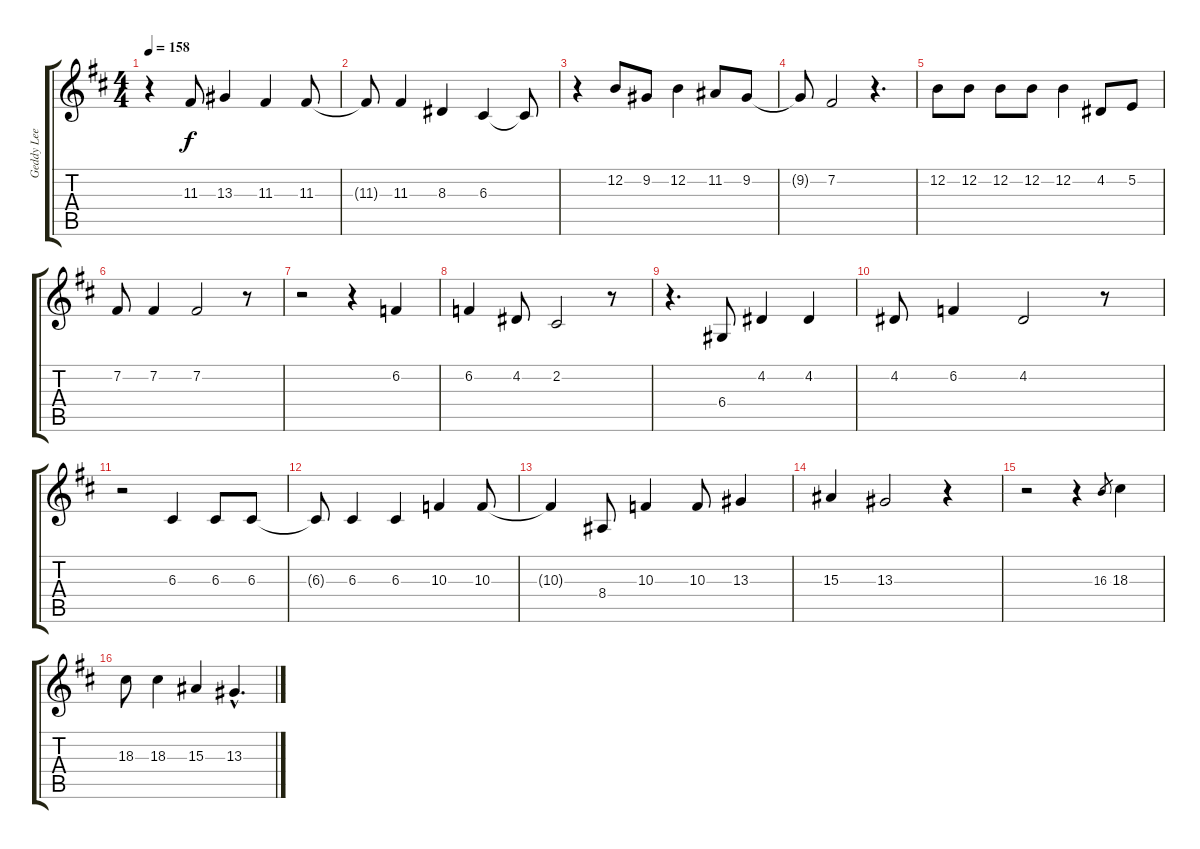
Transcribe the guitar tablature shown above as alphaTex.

\track ("Geddy Lee (vocals)" "Geddy Lee ") {instrument lead2sawtooth}
\staff {score tabs}
\tuning (E4 B3 G3 D3 A2 E2) {hide}
\ts (4 4)
\tempo 158
\clef g2
\ks bminor
r.4{dy f} 11.3.8 13.3.4 11.3.4 11.3.8 |
11.3{t}.8 11.3.4 8.3.4 6.3.4 6.3{t}.8 |
r.4 12.2.8 9.2.8 12.2.4 11.2.8 9.2.8 |
9.2{t}.8 7.2.2 r.4{d} |
12.2.8 12.2.8 12.2.8 12.2.8 12.2.4 4.2.8 5.2.8 |
7.2.8 7.2.4 7.2.2 r.8 |
r.2 r.4 6.2.4 |
6.2.4 4.2.8 2.2.2 r.8 |
r.4{d} 6.4.8 4.2.4 4.2.4 |
4.2.8 6.2.4 4.2.2 r.8 |
r.2 6.3.4 6.3.8 6.3.8 |
6.3{t}.8 6.3.4 6.3.4 10.3.4 10.3.8 |
10.3{t}.4 8.4.8 10.3.4 10.3.8 13.3.4 |
15.3.4 13.3.2 r.4 |
r.2 r.4 16.3.8{gr} 18.3.4 |
18.3.8 18.3.4 15.3.4 13.3{hac}.4{d}
